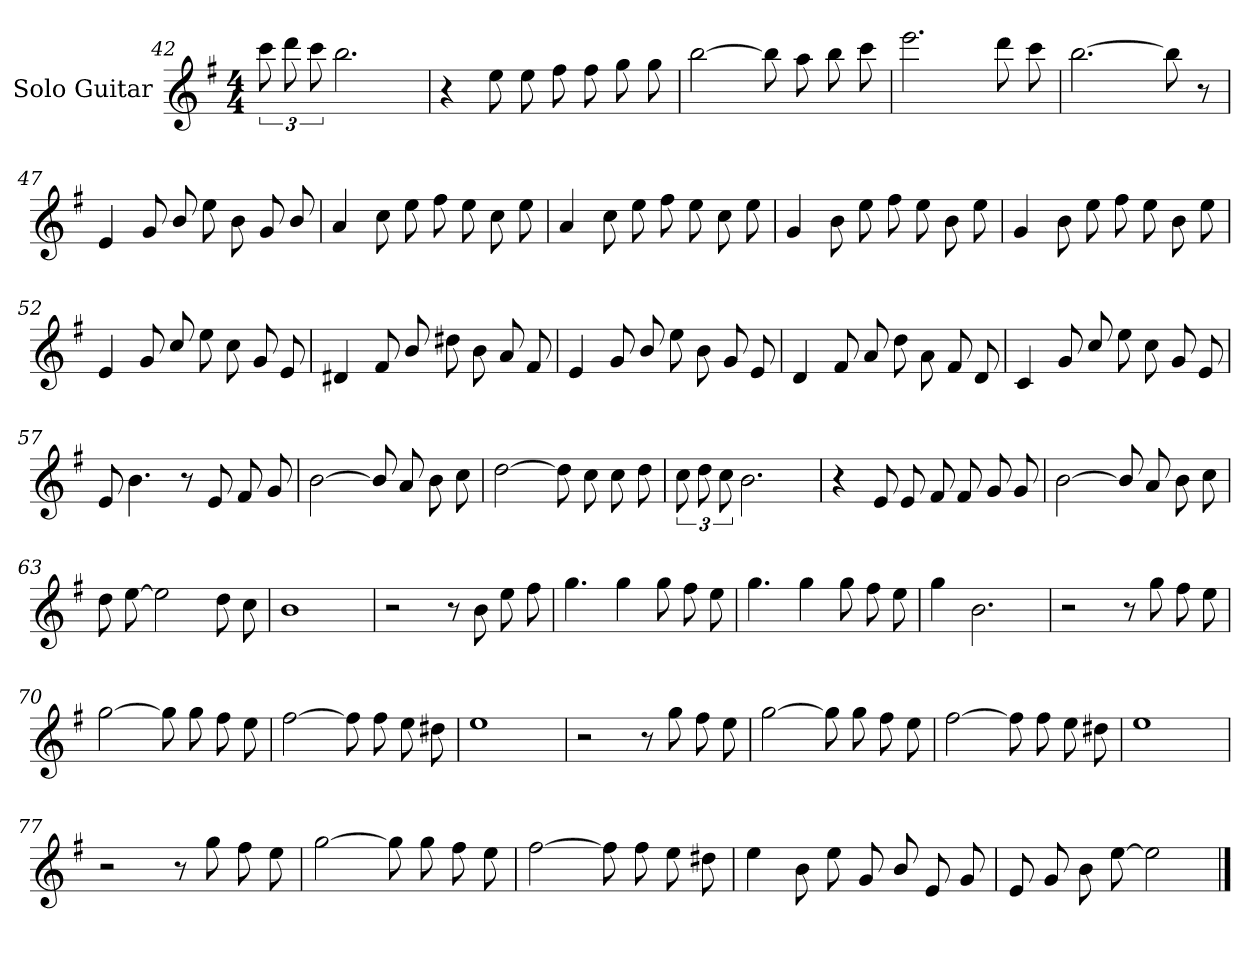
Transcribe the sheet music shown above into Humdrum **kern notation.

**kern
*part1
*staff1
*I"Solo Guitar
*I'Solo Guitar
*clefG2
*k[f#]
*M4/4
=42
12ccc\L
12ddd\
12ccc\
2.bb\
=43
4r
8ee\L
8ee\
8ff#\L
8ff#\
8gg\L
8gg\
=44
[>2bb\
8bb\L]
8aa\
8bb\L
8ccc\
!!LO:LB:g=z
=45
2.eee\
8ddd\L
8ccc\
=46
[>2.bb\
8bb\]
8r
=47
4e/
8g/L
8b/
8ee\L
8b\
8g/L
8b/
=48
4a/
8cc\L
8ee\
8ff#\L
8ee\
8cc\L
8ee\
!!LO:LB:g=z
=49
4a/
8cc\L
8ee\
8ff#\L
8ee\
8cc\L
8ee\
=50
4g/
8b\L
8ee\
8ff#\L
8ee\
8b\L
8ee\
=51
4g/
8b\L
8ee\
8ff#\L
8ee\
8b\L
8ee\
!!LO:LB:g=z
=52
4e/
8g/L
8cc/
8ee\L
8cc\
8g/L
8e/
=53
4d#X/
8f#/L
8b/
8dd#X\L
8b\
8a/L
8f#/
=54
4e/
8g/L
8b/
8ee\L
8b\
8g/L
8e/
!!LO:LB:g=z
=55
4d/
8f#/L
8a/
8dd\L
8a\
8f#/L
8d/
=56
4c/
8g/L
8cc/
8ee\L
8cc\
8g/L
8e/
=57
8e/
4.b\
8r
8e/
8f#/L
8g/
=58
[>2b\
8b/L]
8a/
8b\L
8cc\
!!LO:LB:g=z
=59
[>2dd\
8dd\L]
8cc\
8cc\L
8dd\
=60
12cc\L
12dd\
12cc\
2.b\
=61
4r
8e/L
8e/
8f#/L
8f#/
8g/L
8g/
=62
[>2b\
8b/L]
8a/
8b\L
8cc\
!!LO:LB:g=z
=63
8dd\L
[>8ee\
2ee\]
8dd\L
8cc\
=64
1b
=65
2r
8r
8b\
8ee\L
8ff#\
!!LO:LB:g=z
=66
4.gg\
4gg\
8gg\
8ff#\L
8ee\
=67
4.gg\
4gg\
8gg\
8ff#\L
8ee\
=68
4gg\
2.b\
!!LO:PB:g=z
=69
2r
8r
8gg\
8ff#\L
8ee\
=70
[>2gg\
8gg\L]
8gg\
8ff#\L
8ee\
=71
[>2ff#\
8ff#\L]
8ff#\
8ee\L
8dd#X\
=72
1ee
!!LO:LB:g=z
=73
2r
8r
8gg\
8ff#\L
8ee\
=74
[>2gg\
8gg\L]
8gg\
8ff#\L
8ee\
=75
[>2ff#\
8ff#\L]
8ff#\
8ee\L
8dd#X\
=76
1ee
!!LO:LB:g=z
=77
2r
8r
8gg\
8ff#\L
8ee\
=78
[>2gg\
8gg\L]
8gg\
8ff#\L
8ee\
=79
[>2ff#\
8ff#\L]
8ff#\
8ee\L
8dd#X\
=80
4ee\
8b\L
8ee\
8g/L
8b/
8e/L
8g/
!!LO:LB:g=z
=81
8e/L
8g/
8b\L
[>8ee\
2ee\]
==
*-
